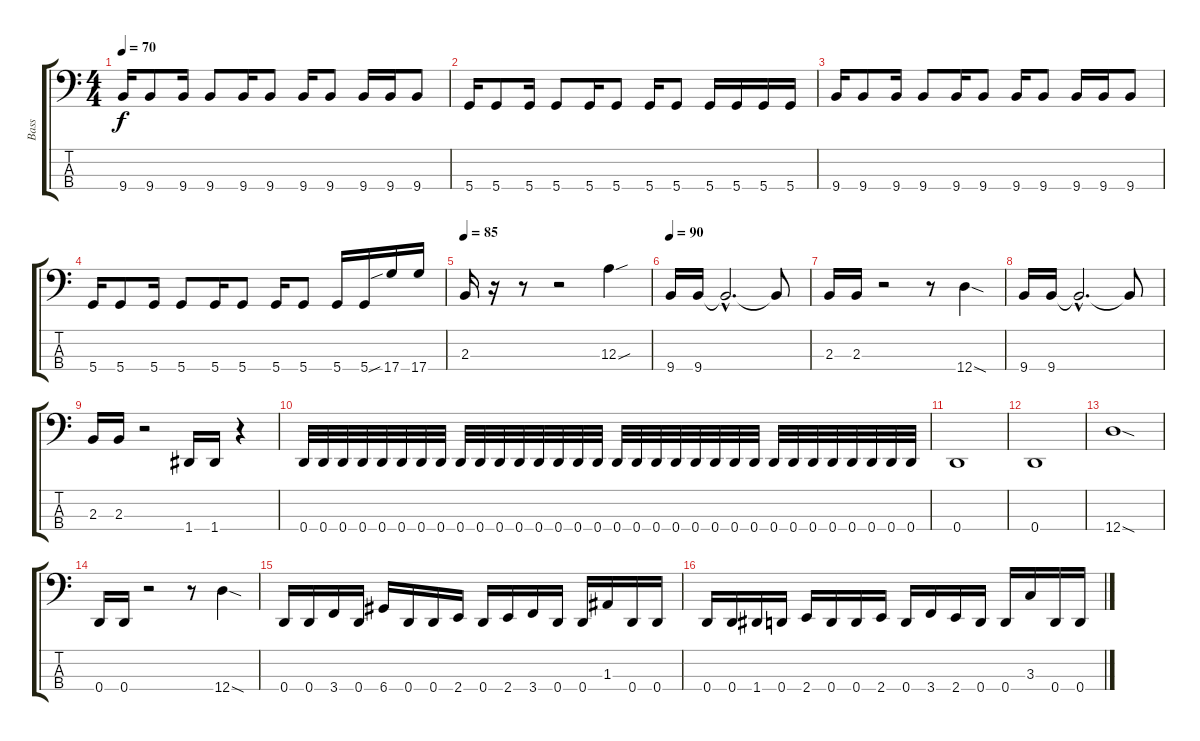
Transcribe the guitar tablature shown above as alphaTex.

\track ("Bass" "Bass") {instrument electricbassfinger}
\staff {score tabs}
\tuning (G2 D2 A1 D1) {hide}
\ts (4 4)
\tempo 70
\clef f4
\ks c
9.4.16{dy f} 9.4.8 9.4.16 9.4.8 9.4.16 9.4.8 9.4.16 9.4.8 9.4.16 9.4.16 9.4.8 |
5.4.16 5.4.8 5.4.16 5.4.8 5.4.16 5.4.8 5.4.16 5.4.8 5.4.16 5.4.16 5.4.16 5.4.16 |
9.4.16 9.4.8 9.4.16 9.4.8 9.4.16 9.4.8 9.4.16 9.4.8 9.4.16 9.4.16 9.4.8 |
5.4.16 5.4.8 5.4.16 5.4.8 5.4.16 5.4.8 5.4.16 5.4.8 5.4.16 5.4.16 17.4{sib}.16 17.4.16 |
\tempo 85
2.3.16 r.16 r.8 r.2 12.3{sou}.4 |
\tempo 90
9.4.16 9.4.16 9.4{hac t}.2{d} 9.4{t}.8 |
2.3.16 2.3.16 r.2 r.8 12.4{sod}.4 |
9.4.16 9.4.16 9.4{hac t}.2{d} 9.4{t}.8 |
2.3.16 2.3.16 r.2 1.4.16 1.4.16 r.4 |
0.4.32 0.4.32 0.4.32 0.4.32 0.4.32 0.4.32 0.4.32 0.4.32 0.4.32 0.4.32 0.4.32 0.4.32 0.4.32 0.4.32 0.4.32 0.4.32 0.4.32 0.4.32 0.4.32 0.4.32 0.4.32 0.4.32 0.4.32 0.4.32 0.4.32 0.4.32 0.4.32 0.4.32 0.4.32 0.4.32 0.4.32 0.4.32 |
0.4.1 |
0.4.1 |
12.4{sod}.1 |
0.4.16 0.4.16 r.2 r.8 12.4{sod}.4 |
0.4.16 0.4.16 3.4.16 0.4.16 6.4.16 0.4.16 0.4.16 2.4.16 0.4.16 2.4.16 3.4.16 0.4.16 0.4.16 1.3.16 0.4.16 0.4.16 |
0.4.16 0.4.16 1.4.16 0.4.16 2.4.16 0.4.16 0.4.16 2.4.16 0.4.16 3.4.16 2.4.16 0.4.16 0.4.16 3.3.16 0.4.16 0.4.16
